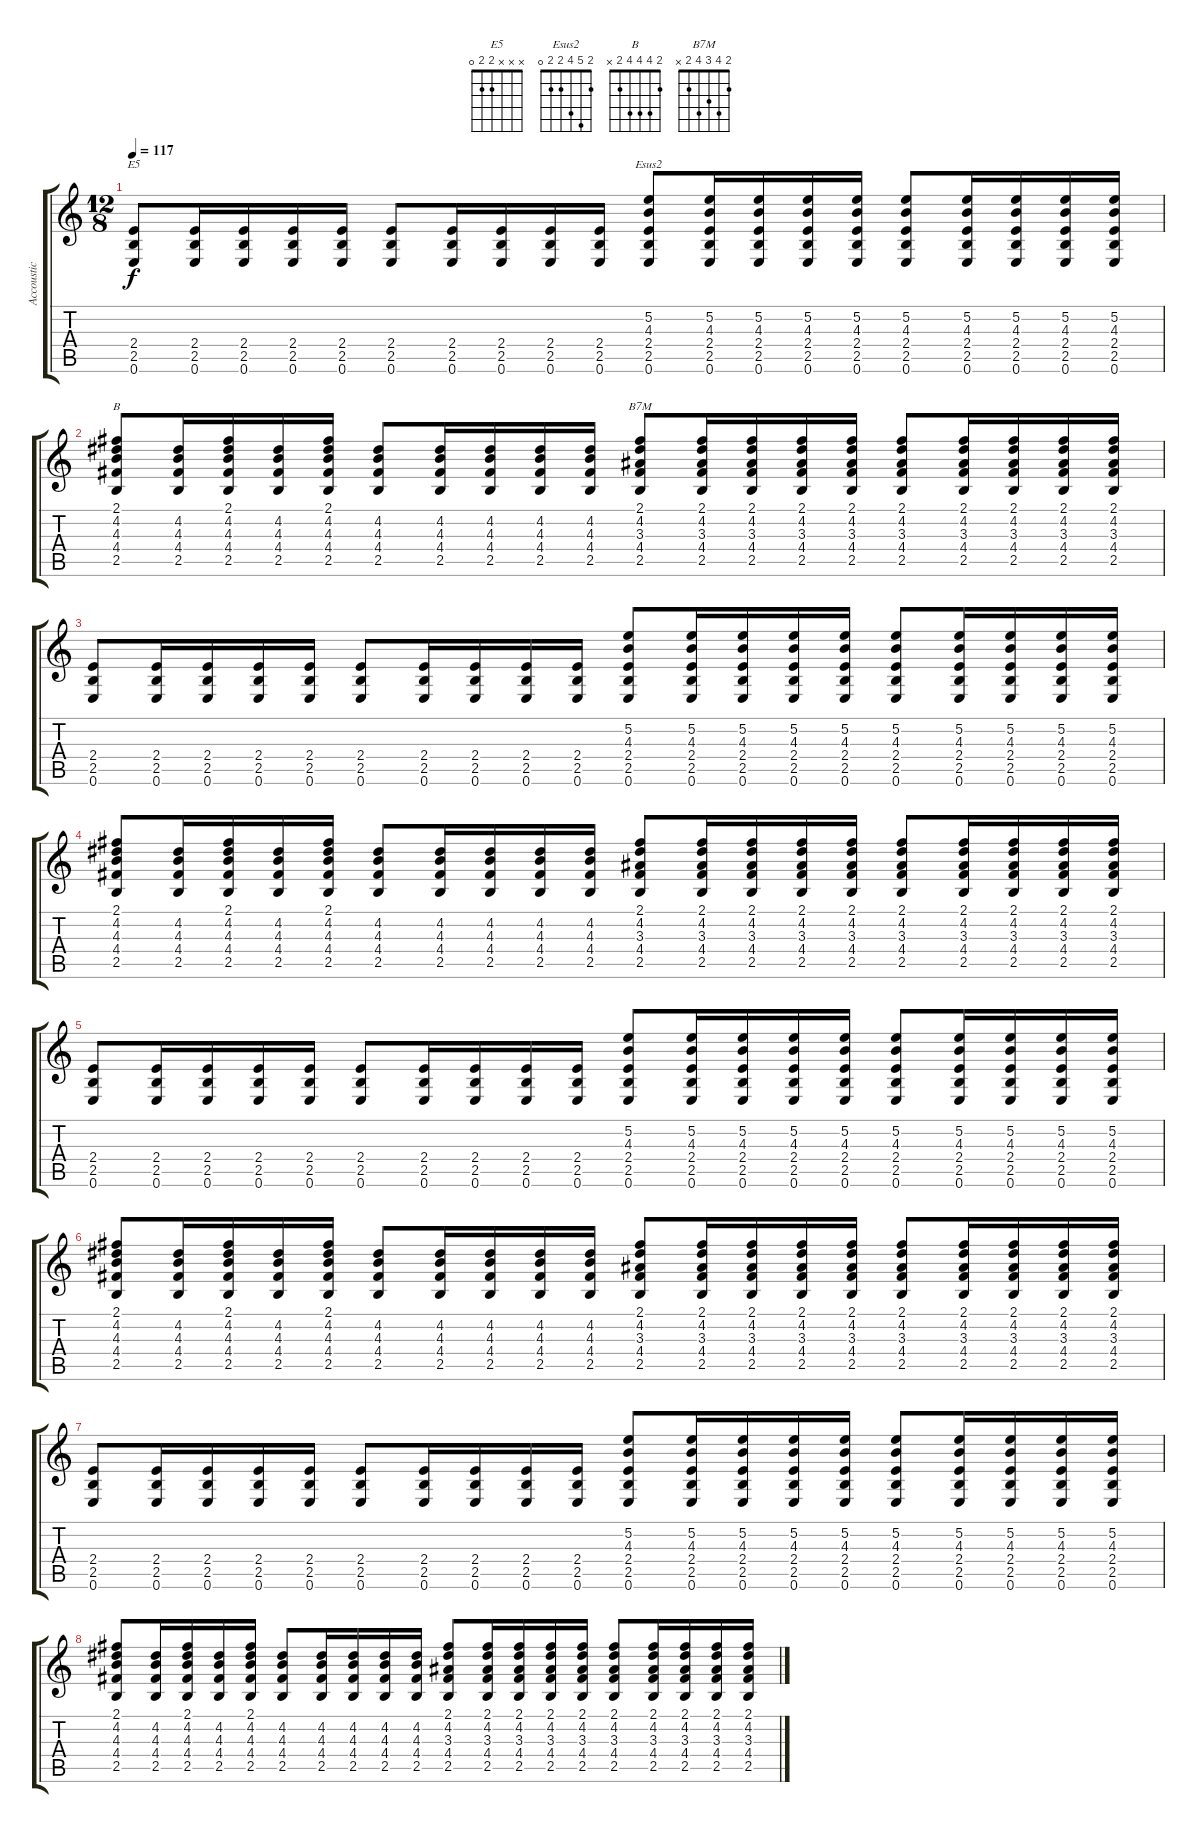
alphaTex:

\track ("Accoustic " "Accoustic ") {instrument acousticguitarnylon}
\staff {score tabs}
\tuning (E4 B3 G3 D3 A2 E2) {hide}
\chord ("E5" x x x 2 2 0)
\chord ("Esus2" 2 5 4 2 2 0)
\chord ("B" 2 4 4 4 2 x)
\chord ("B7M" 2 4 3 4 2 x)
\ts (12 8)
\tempo 117
\clef g2
\ks c
(2.4 2.5 0.6).8{ch "E5" dy f} (2.4 2.5 0.6).16 (2.4 2.5 0.6).16 (2.4 2.5 0.6).16 (2.4 2.5 0.6).16 (2.4 2.5 0.6).8 (2.4 2.5 0.6).16 (2.4 2.5 0.6).16 (2.4 2.5 0.6).16 (2.4 2.5 0.6).16 (5.2 4.3 2.4 2.5 0.6).8{ch "Esus2"} (5.2 4.3 2.4 2.5 0.6).16 (5.2 4.3 2.4 2.5 0.6).16 (5.2 4.3 2.4 2.5 0.6).16 (5.2 4.3 2.4 2.5 0.6).16 (5.2 4.3 2.4 2.5 0.6).8 (5.2 4.3 2.4 2.5 0.6).16 (5.2 4.3 2.4 2.5 0.6).16 (5.2 4.3 2.4 2.5 0.6).16 (5.2 4.3 2.4 2.5 0.6).16 |
(2.1 4.2 4.3 4.4 2.5).8{ch "B"} (4.2 4.3 4.4 2.5).16 (2.1 4.2 4.3 4.4 2.5).16 (4.2 4.3 4.4 2.5).16 (2.1 4.2 4.3 4.4 2.5).16 (4.2 4.3 4.4 2.5).8 (4.2 4.3 4.4 2.5).16 (4.2 4.3 4.4 2.5).16 (4.2 4.3 4.4 2.5).16 (4.2 4.3 4.4 2.5).16 (2.1 4.2 3.3 4.4 2.5).8{ch "B7M"} (2.1 4.2 3.3 4.4 2.5).16 (2.1 4.2 3.3 4.4 2.5).16 (2.1 4.2 3.3 4.4 2.5).16 (2.1 4.2 3.3 4.4 2.5).16 (2.1 4.2 3.3 4.4 2.5).8 (2.1 4.2 3.3 4.4 2.5).16 (2.1 4.2 3.3 4.4 2.5).16 (2.1 4.2 3.3 4.4 2.5).16 (2.1 4.2 3.3 4.4 2.5).16 |
(2.4 2.5 0.6).8 (2.4 2.5 0.6).16 (2.4 2.5 0.6).16 (2.4 2.5 0.6).16 (2.4 2.5 0.6).16 (2.4 2.5 0.6).8 (2.4 2.5 0.6).16 (2.4 2.5 0.6).16 (2.4 2.5 0.6).16 (2.4 2.5 0.6).16 (5.2 4.3 2.4 2.5 0.6).8 (5.2 4.3 2.4 2.5 0.6).16 (5.2 4.3 2.4 2.5 0.6).16 (5.2 4.3 2.4 2.5 0.6).16 (5.2 4.3 2.4 2.5 0.6).16 (5.2 4.3 2.4 2.5 0.6).8 (5.2 4.3 2.4 2.5 0.6).16 (5.2 4.3 2.4 2.5 0.6).16 (5.2 4.3 2.4 2.5 0.6).16 (5.2 4.3 2.4 2.5 0.6).16 |
(2.1 4.2 4.3 4.4 2.5).8 (4.2 4.3 4.4 2.5).16 (2.1 4.2 4.3 4.4 2.5).16 (4.2 4.3 4.4 2.5).16 (2.1 4.2 4.3 4.4 2.5).16 (4.2 4.3 4.4 2.5).8 (4.2 4.3 4.4 2.5).16 (4.2 4.3 4.4 2.5).16 (4.2 4.3 4.4 2.5).16 (4.2 4.3 4.4 2.5).16 (2.1 4.2 3.3 4.4 2.5).8 (2.1 4.2 3.3 4.4 2.5).16 (2.1 4.2 3.3 4.4 2.5).16 (2.1 4.2 3.3 4.4 2.5).16 (2.1 4.2 3.3 4.4 2.5).16 (2.1 4.2 3.3 4.4 2.5).8 (2.1 4.2 3.3 4.4 2.5).16 (2.1 4.2 3.3 4.4 2.5).16 (2.1 4.2 3.3 4.4 2.5).16 (2.1 4.2 3.3 4.4 2.5).16 |
(2.4 2.5 0.6).8 (2.4 2.5 0.6).16 (2.4 2.5 0.6).16 (2.4 2.5 0.6).16 (2.4 2.5 0.6).16 (2.4 2.5 0.6).8 (2.4 2.5 0.6).16 (2.4 2.5 0.6).16 (2.4 2.5 0.6).16 (2.4 2.5 0.6).16 (5.2 4.3 2.4 2.5 0.6).8 (5.2 4.3 2.4 2.5 0.6).16 (5.2 4.3 2.4 2.5 0.6).16 (5.2 4.3 2.4 2.5 0.6).16 (5.2 4.3 2.4 2.5 0.6).16 (5.2 4.3 2.4 2.5 0.6).8 (5.2 4.3 2.4 2.5 0.6).16 (5.2 4.3 2.4 2.5 0.6).16 (5.2 4.3 2.4 2.5 0.6).16 (5.2 4.3 2.4 2.5 0.6).16 |
(2.1 4.2 4.3 4.4 2.5).8 (4.2 4.3 4.4 2.5).16 (2.1 4.2 4.3 4.4 2.5).16 (4.2 4.3 4.4 2.5).16 (2.1 4.2 4.3 4.4 2.5).16 (4.2 4.3 4.4 2.5).8 (4.2 4.3 4.4 2.5).16 (4.2 4.3 4.4 2.5).16 (4.2 4.3 4.4 2.5).16 (4.2 4.3 4.4 2.5).16 (2.1 4.2 3.3 4.4 2.5).8 (2.1 4.2 3.3 4.4 2.5).16 (2.1 4.2 3.3 4.4 2.5).16 (2.1 4.2 3.3 4.4 2.5).16 (2.1 4.2 3.3 4.4 2.5).16 (2.1 4.2 3.3 4.4 2.5).8 (2.1 4.2 3.3 4.4 2.5).16 (2.1 4.2 3.3 4.4 2.5).16 (2.1 4.2 3.3 4.4 2.5).16 (2.1 4.2 3.3 4.4 2.5).16 |
(2.4 2.5 0.6).8 (2.4 2.5 0.6).16 (2.4 2.5 0.6).16 (2.4 2.5 0.6).16 (2.4 2.5 0.6).16 (2.4 2.5 0.6).8 (2.4 2.5 0.6).16 (2.4 2.5 0.6).16 (2.4 2.5 0.6).16 (2.4 2.5 0.6).16 (5.2 4.3 2.4 2.5 0.6).8 (5.2 4.3 2.4 2.5 0.6).16 (5.2 4.3 2.4 2.5 0.6).16 (5.2 4.3 2.4 2.5 0.6).16 (5.2 4.3 2.4 2.5 0.6).16 (5.2 4.3 2.4 2.5 0.6).8 (5.2 4.3 2.4 2.5 0.6).16 (5.2 4.3 2.4 2.5 0.6).16 (5.2 4.3 2.4 2.5 0.6).16 (5.2 4.3 2.4 2.5 0.6).16 |
(2.1 4.2 4.3 4.4 2.5).8 (4.2 4.3 4.4 2.5).16 (2.1 4.2 4.3 4.4 2.5).16 (4.2 4.3 4.4 2.5).16 (2.1 4.2 4.3 4.4 2.5).16 (4.2 4.3 4.4 2.5).8 (4.2 4.3 4.4 2.5).16 (4.2 4.3 4.4 2.5).16 (4.2 4.3 4.4 2.5).16 (4.2 4.3 4.4 2.5).16 (2.1 4.2 3.3 4.4 2.5).8 (2.1 4.2 3.3 4.4 2.5).16 (2.1 4.2 3.3 4.4 2.5).16 (2.1 4.2 3.3 4.4 2.5).16 (2.1 4.2 3.3 4.4 2.5).16 (2.1 4.2 3.3 4.4 2.5).8 (2.1 4.2 3.3 4.4 2.5).16 (2.1 4.2 3.3 4.4 2.5).16 (2.1 4.2 3.3 4.4 2.5).16 (2.1 4.2 3.3 4.4 2.5).16
